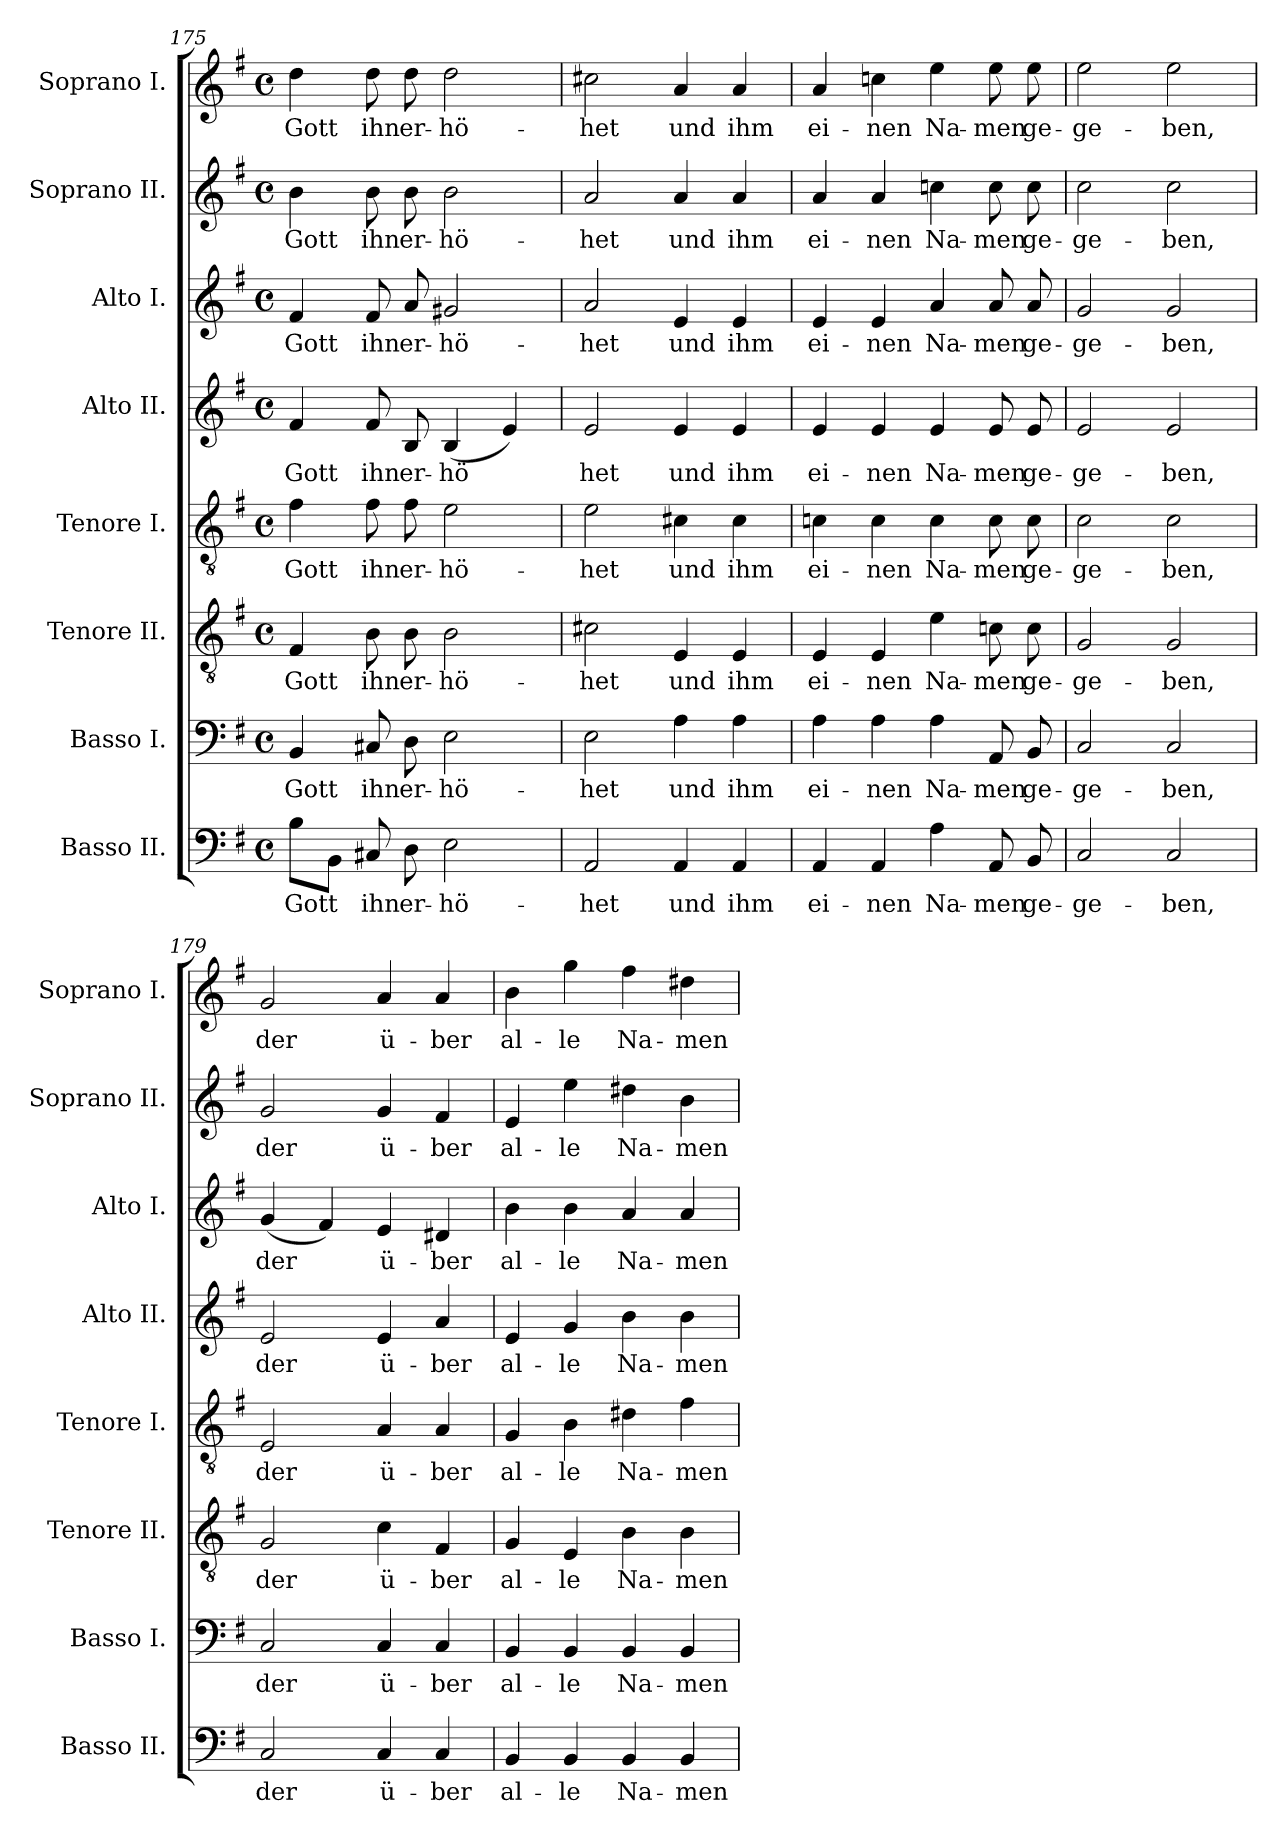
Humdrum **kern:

**kern	**text	**kern	**text	**kern	**text	**kern	**text	**kern	**text	**kern	**text	**kern	**text	**kern	**text
*part8	*part8	*part7	*part7	*part6	*part6	*part5	*part5	*part4	*part4	*part3	*part3	*part2	*part2	*part1	*part1
*staff8	*staff8	*staff7	*staff7	*staff6	*staff6	*staff5	*staff5	*staff4	*staff4	*staff3	*staff3	*staff2	*staff2	*staff1	*staff1
*I"Basso II.	*	*I"Basso I.	*	*I"Tenore II.	*	*I"Tenore I.	*	*I"Alto II.	*	*I"Alto I.	*	*I"Soprano II.	*	*I"Soprano I.	*
*I'Basso II.	*	*I'Basso I.	*	*I'Tenore II.	*	*I'Tenore I.	*	*I'Alto II.	*	*I'Alto I.	*	*I'Soprano II.	*	*I'Soprano I.	*
*clefF4	*	*clefF4	*	*clefGv2	*	*clefGv2	*	*clefG2	*	*clefG2	*	*clefG2	*	*clefG2	*
*k[f#]	*	*k[f#]	*	*k[f#]	*	*k[f#]	*	*k[f#]	*	*k[f#]	*	*k[f#]	*	*k[f#]	*
*G:	*	*G:	*	*G:	*	*G:	*	*G:	*	*G:	*	*G:	*	*G:	*
*M4/4	*	*M4/4	*	*M4/4	*	*M4/4	*	*M4/4	*	*M4/4	*	*M4/4	*	*M4/4	*
*met(c)	*	*met(c)	*	*met(c)	*	*met(c)	*	*met(c)	*	*met(c)	*	*met(c)	*	*met(c)	*
=175	=175	=175	=175	=175	=175	=175	=175	=175	=175	=175	=175	=175	=175	=175	=175
!	!LO:LY:b:cj	!	!LO:LY:b:cj	!	!LO:LY:b:cj	!	!LO:LY:b:cj	!	!LO:LY:b:cj	!	!LO:LY:b:cj	!	!LO:LY:b:cj	!	!LO:LY:b:cj
8B\L	Gott	4BB/	Gott	4F#/	Gott	4f#\	Gott	4f#/	Gott	4f#/	Gott	4b\	Gott	4dd\	Gott
!	!LO:LY:b:cj	!	!	!	!	!	!	!	!	!	!	!	!	!	!
8BB\J	.	.	.	.	.	.	.	.	.	.	.	.	.	.	.
!	!LO:LY:b:cj	!	!LO:LY:b:cj	!	!LO:LY:b:cj	!	!LO:LY:b:cj	!	!LO:LY:b:cj	!	!LO:LY:b:cj	!	!LO:LY:b:cj	!	!LO:LY:b:cj
8C#X/	ihn	8C#X/	ihn	8B\	ihn	8f#\	ihn	8f#/	ihn	8f#/	ihn	8b\	ihn	8dd\	ihn
!	!LO:LY:b:cj	!	!LO:LY:b:cj	!	!LO:LY:b:cj	!	!LO:LY:b:cj	!	!LO:LY:b:cj	!	!LO:LY:b:cj	!	!LO:LY:b:cj	!	!LO:LY:b:cj
8D\	er-	8D\	er-	8B\	er-	8f#\	er-	8B/	er-	8a/	er-	8b\	er-	8dd\	er-
!	!LO:LY:b:cj	!	!LO:LY:b:cj	!	!LO:LY:b:cj	!	!LO:LY:b:cj	!	!LO:LY:b:cj	!	!LO:LY:b:cj	!	!LO:LY:b:cj	!	!LO:LY:b:cj
2E\	-hö-	2E\	-hö-	2B\	-hö-	2e\	-hö-	(<4B/	-hö-	2g#X/	-hö-	2b\	-hö-	2dd\	-hö-
!	!	!	!	!	!	!	!	!	!LO:LY:b:cj	!	!	!	!	!	!
.	.	.	.	.	.	.	.	4e/)	--	.	.	.	.	.	.
=176!	=176!	=176!	=176!	=176!	=176!	=176!	=176!	=176!	=176!	=176!	=176!	=176!	=176!	=176!	=176!
!	!LO:LY:b:cj	!	!LO:LY:b:cj	!	!LO:LY:b:cj	!	!LO:LY:b:cj	!	!LO:LY:b:cj	!	!LO:LY:b:cj	!	!LO:LY:b:cj	!	!LO:LY:b:cj
2AA/	-het	2E\	-het	2c#X\	-het	2e\	-het	2e/	-het	2a/	-het	2a/	-het	2cc#X\	-het
!	!LO:LY:b:cj	!	!LO:LY:b:cj	!	!LO:LY:b:cj	!	!LO:LY:b:cj	!	!LO:LY:b:cj	!	!LO:LY:b:cj	!	!LO:LY:b:cj	!	!LO:LY:b:cj
4AA/	und	4A\	und	4E/	und	4c#X\	und	4e/	und	4e/	und	4a/	und	4a/	und
!	!LO:LY:b:cj	!	!LO:LY:b:cj	!	!LO:LY:b:cj	!	!LO:LY:b:cj	!	!LO:LY:b:cj	!	!LO:LY:b:cj	!	!LO:LY:b:cj	!	!LO:LY:b:cj
4AA/	ihm	4A\	ihm	4E/	ihm	4c#\	ihm	4e/	ihm	4e/	ihm	4a/	ihm	4a/	ihm
!!LO:PB:g=z
=177!	=177!	=177!	=177!	=177!	=177!	=177!	=177!	=177!	=177!	=177!	=177!	=177!	=177!	=177!	=177!
!	!LO:LY:b:cj	!	!LO:LY:b:cj	!	!LO:LY:b:cj	!	!LO:LY:b:cj	!	!LO:LY:b:cj	!	!LO:LY:b:cj	!	!LO:LY:b:cj	!	!LO:LY:b:cj
4AA/	ei-	4A\	ei-	4E/	ei-	4cn\	ei-	4e/	ei-	4e/	ei-	4a/	ei-	4a/	ei-
!	!LO:LY:b:cj	!	!LO:LY:b:cj	!	!LO:LY:b:cj	!	!LO:LY:b:cj	!	!LO:LY:b:cj	!	!LO:LY:b:cj	!	!LO:LY:b:cj	!	!LO:LY:b:cj
4AA/	-nen	4A\	-nen	4E/	-nen	4c\	-nen	4e/	-nen	4e/	-nen	4a/	-nen	4ccn\	-nen
!	!LO:LY:b:cj	!	!LO:LY:b:cj	!	!LO:LY:b:cj	!	!LO:LY:b:cj	!	!LO:LY:b:cj	!	!LO:LY:b:cj	!	!LO:LY:b:cj	!	!LO:LY:b:cj
4A\	Na-	4A\	Na-	4e\	Na-	4c\	Na-	4e/	Na-	4a/	Na-	4ccn\	Na-	4ee\	Na-
!	!LO:LY:b:cj	!	!LO:LY:b:cj	!	!LO:LY:b:cj	!	!LO:LY:b:cj	!	!LO:LY:b:cj	!	!LO:LY:b:cj	!	!LO:LY:b:cj	!	!LO:LY:b:cj
8AA/	-men	8AA/	-men	8cn\	-men	8c\	-men	8e/	-men	8a/	-men	8cc\	-men	8ee\	-men
!	!LO:LY:b:cj	!	!LO:LY:b:cj	!	!LO:LY:b:cj	!	!LO:LY:b:cj	!	!LO:LY:b:cj	!	!LO:LY:b:cj	!	!LO:LY:b:cj	!	!LO:LY:b:cj
8BB/	ge-	8BB/	ge-	8c\	ge-	8c\	ge-	8e/	ge-	8a/	ge-	8cc\	ge-	8ee\	ge-
=178!	=178!	=178!	=178!	=178!	=178!	=178!	=178!	=178!	=178!	=178!	=178!	=178!	=178!	=178!	=178!
!	!LO:LY:b:cj	!	!LO:LY:b:cj	!	!LO:LY:b:cj	!	!LO:LY:b:cj	!	!LO:LY:b:cj	!	!LO:LY:b:cj	!	!LO:LY:b:cj	!	!LO:LY:b:cj
2C/	-ge-	2C/	-ge-	2G/	-ge-	2c\	-ge-	2e/	-ge-	2g/	-ge-	2cc\	-ge-	2ee\	-ge-
!	!LO:LY:b:cj	!	!LO:LY:b:cj	!	!LO:LY:b:cj	!	!LO:LY:b:cj	!	!LO:LY:b:cj	!	!LO:LY:b:cj	!	!LO:LY:b:cj	!	!LO:LY:b:cj
2C/	-ben,	2C/	-ben,	2G/	-ben,	2c\	-ben,	2e/	-ben,	2g/	-ben,	2cc\	-ben,	2ee\	-ben,
=179!	=179!	=179!	=179!	=179!	=179!	=179!	=179!	=179!	=179!	=179!	=179!	=179!	=179!	=179!	=179!
!	!LO:LY:b:cj	!	!LO:LY:b:cj	!	!LO:LY:b:cj	!	!LO:LY:b:cj	!	!LO:LY:b:cj	!	!LO:LY:b:cj	!	!LO:LY:b:cj	!	!LO:LY:b:cj
2C/	der	2C/	der	2G/	der	2E/	der	2e/	der	(<4g/	der	2g/	der	2g/	der
!	!	!	!	!	!	!	!	!	!	!	!LO:LY:b:cj	!	!	!	!
.	.	.	.	.	.	.	.	.	.	4f#/)	.	.	.	.	.
!	!LO:LY:b:cj	!	!LO:LY:b:cj	!	!LO:LY:b:cj	!	!LO:LY:b:cj	!	!LO:LY:b:cj	!	!LO:LY:b:cj	!	!LO:LY:b:cj	!	!LO:LY:b:cj
4C/	ü-	4C/	ü-	4c\	ü-	4A/	ü-	4e/	ü-	4e/	ü-	4g/	ü-	4a/	ü-
!	!LO:LY:b:cj	!	!LO:LY:b:cj	!	!LO:LY:b:cj	!	!LO:LY:b:cj	!	!LO:LY:b:cj	!	!LO:LY:b:cj	!	!LO:LY:b:cj	!	!LO:LY:b:cj
4C/	-ber	4C/	-ber	4F#/	-ber	4A/	-ber	4a/	-ber	4d#X/	-ber	4f#/	-ber	4a/	-ber
=180!	=180!	=180!	=180!	=180!	=180!	=180!	=180!	=180!	=180!	=180!	=180!	=180!	=180!	=180!	=180!
!	!LO:LY:b:cj	!	!LO:LY:b:cj	!	!LO:LY:b:cj	!	!LO:LY:b:cj	!	!LO:LY:b:cj	!	!LO:LY:b:cj	!	!LO:LY:b:cj	!	!LO:LY:b:cj
4BB/	al-	4BB/	al-	4G/	al-	4G/	al-	4e/	al-	4b\	al-	4e/	al-	4b\	al-
!	!LO:LY:b:cj	!	!LO:LY:b:cj	!	!LO:LY:b:cj	!	!LO:LY:b:cj	!	!LO:LY:b:cj	!	!LO:LY:b:cj	!	!LO:LY:b:cj	!	!LO:LY:b:cj
4BB/	-le	4BB/	-le	4E/	-le	4B\	-le	4g/	-le	4b\	-le	4ee\	-le	4gg\	-le
!	!LO:LY:b:cj	!	!LO:LY:b:cj	!	!LO:LY:b:cj	!	!LO:LY:b:cj	!	!LO:LY:b:cj	!	!LO:LY:b:cj	!	!LO:LY:b:cj	!	!LO:LY:b:cj
4BB/	Na-	4BB/	Na-	4B\	Na-	4d#X\	Na-	4b\	Na-	4a/	Na-	4dd#X\	Na-	4ff#\	Na-
!	!LO:LY:b:cj	!	!LO:LY:b:cj	!	!LO:LY:b:cj	!	!LO:LY:b:cj	!	!LO:LY:b:cj	!	!LO:LY:b:cj	!	!LO:LY:b:cj	!	!LO:LY:b:cj
4BB/	-men	4BB/	-men	4B\	-men	4f#\	-men	4b\	-men	4a/	-men	4b\	-men	4dd#X\	-men
=!	=!	=!	=!	=!	=!	=!	=!	=!	=!	=!	=!	=!	=!	=!	=!
*-	*-	*-	*-	*-	*-	*-	*-	*-	*-	*-	*-	*-	*-	*-	*-
